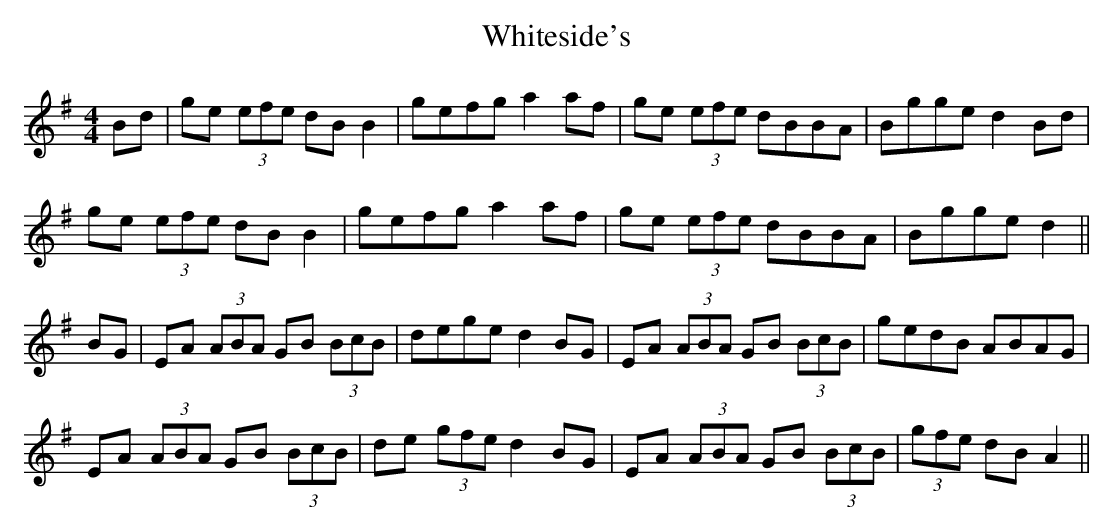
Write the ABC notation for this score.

X:1
T: Whiteside's
L: 1/8
M: 4/4
K: G
Bd|ge (3efe dB B2|gefg a2 af|ge (3efe dBBA|Bgge d2 Bd|
ge (3efe dB B2|gefg a2 af|ge (3efe dBBA|Bgge d2 ||
BG|EA (3ABA GB (3BcB|dege d2 BG|EA (3ABA GB (3BcB|\
gedB ABAG|
EA (3ABA GB (3BcB|de (3gfe d2 BG|EA (3ABA GB (3BcB|\
(3gfe dB A2||
